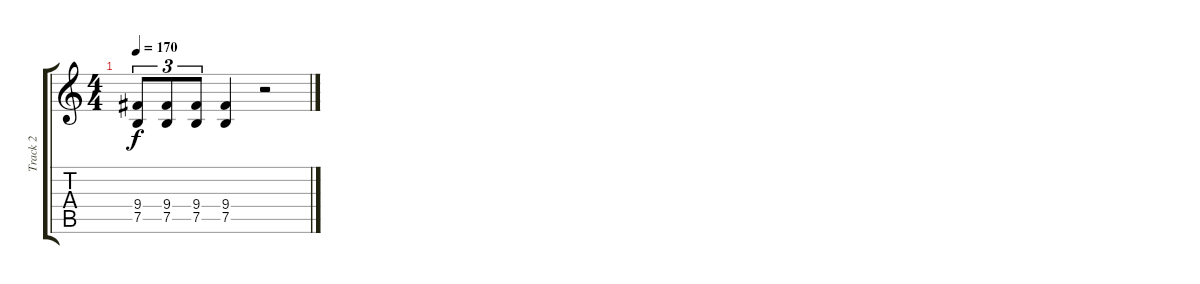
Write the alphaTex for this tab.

\track ("Track 2" "Track 2") {instrument distortionguitar}
\staff {score tabs}
\tuning (B3 Gb3 D3 A2 E2 B1) {hide}
\ts (4 4)
\tempo 170
\clef g2
\ks c
(9.4 7.5).8{tu (3 2) dy f} (9.4 7.5).8{tu (3 2)} (9.4 7.5).8{tu (3 2)} (9.4 7.5).4 r.2
